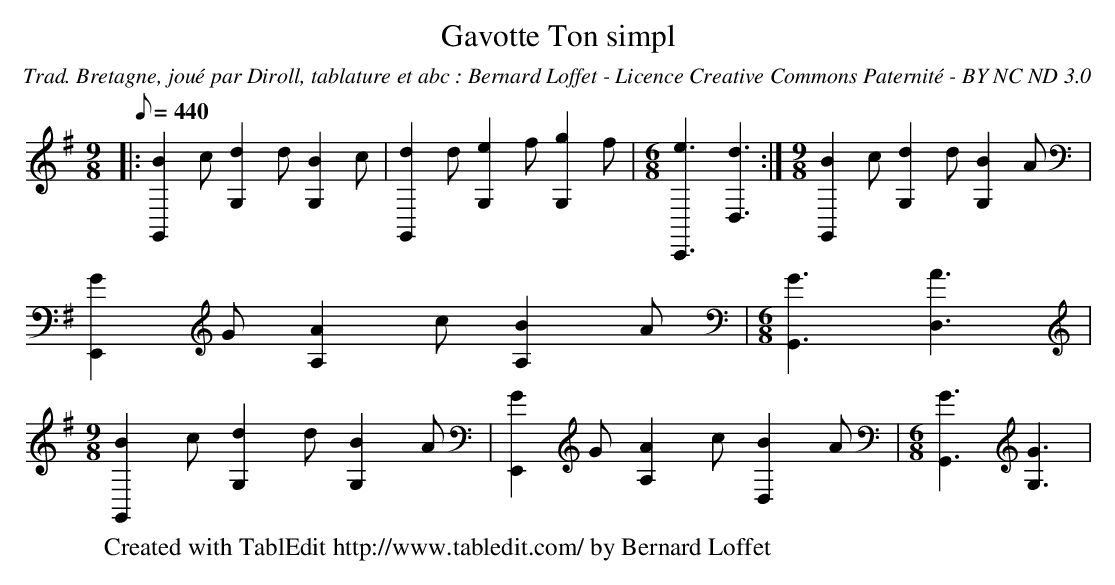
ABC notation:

X:1
T:Gavotte Ton simpl
C:Trad. Bretagne, joué par Diroll, tablature et abc : Bernard Loffet - Licence Creative Commons Paternité - BY NC ND 3.0
L:1/8
Q:440
M:9/8
K:G
|: [B2G,,2]c [d2G,2]d [B2G,2]c | [d2G,,2]d [e2G,2]f [g2G,2]f | \
M:6/8
 [e3C,,3] [d3D,3] :| \
M:9/8
 [B2G,,2]c [d2G,2]d [B2G,2]A | [G2E,,2]G [A2A,2]c [B2A,2]A | \
M:6/8
 [G3G,,3] [A3D,3] | \
M:9/8
 [B2G,,2]c [d2G,2]d [B2G,2]A | [G2E,,2]G [A2A,2]c [B2D,2]A | \
M:6/8
 [G3G,,3] [G3G,3] | \
W:Created with TablEdit http://www.tabledit.com/ by Bernard Loffet
